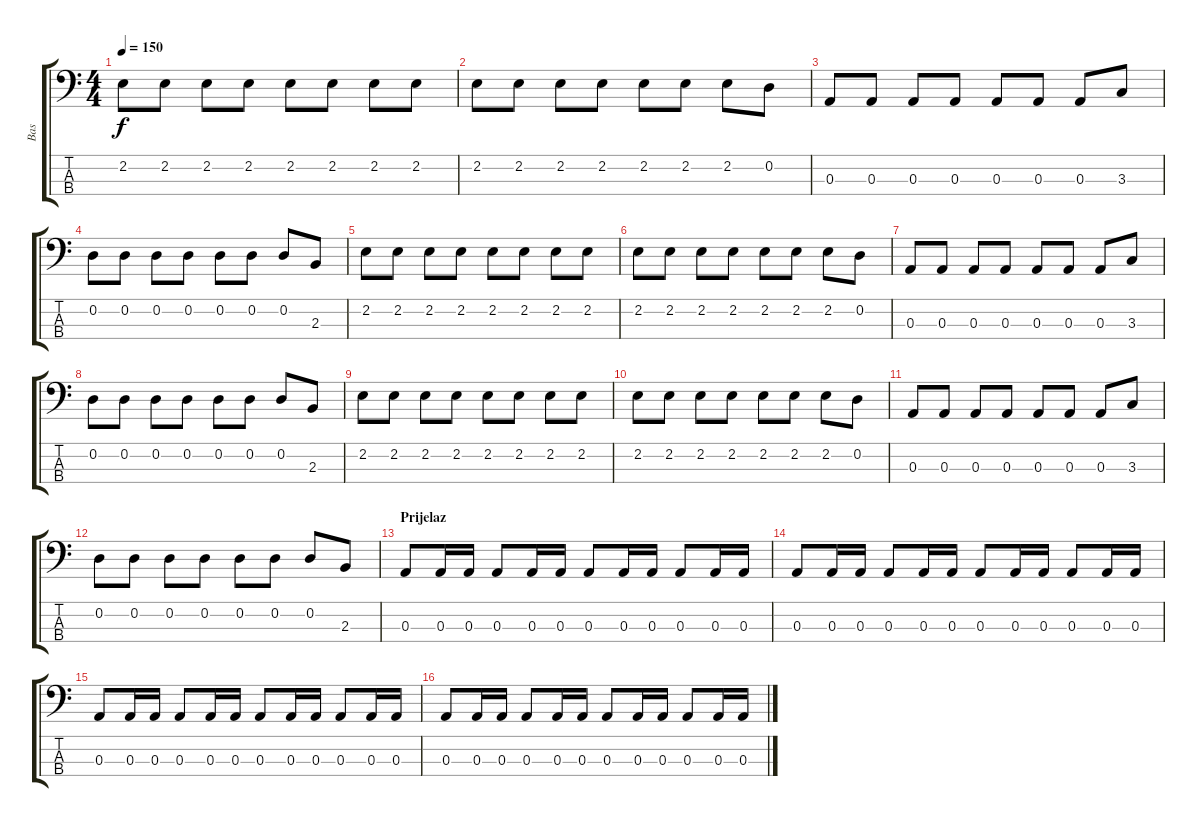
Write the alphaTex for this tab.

\track ("Bas" "Bas") {instrument electricbassfinger}
\staff {score tabs}
\tuning (G2 D2 A1 E1) {hide}
\ts (4 4)
\tempo 150
\clef f4
\ks c
2.2.8{dy f} 2.2.8 2.2.8 2.2.8 2.2.8 2.2.8 2.2.8 2.2.8 |
2.2.8 2.2.8 2.2.8 2.2.8 2.2.8 2.2.8 2.2.8 0.2.8 |
0.3.8 0.3.8 0.3.8 0.3.8 0.3.8 0.3.8 0.3.8 3.3.8 |
0.2.8 0.2.8 0.2.8 0.2.8 0.2.8 0.2.8 0.2.8 2.3.8 |
2.2.8 2.2.8 2.2.8 2.2.8 2.2.8 2.2.8 2.2.8 2.2.8 |
2.2.8 2.2.8 2.2.8 2.2.8 2.2.8 2.2.8 2.2.8 0.2.8 |
0.3.8 0.3.8 0.3.8 0.3.8 0.3.8 0.3.8 0.3.8 3.3.8 |
0.2.8 0.2.8 0.2.8 0.2.8 0.2.8 0.2.8 0.2.8 2.3.8 |
2.2.8 2.2.8 2.2.8 2.2.8 2.2.8 2.2.8 2.2.8 2.2.8 |
2.2.8 2.2.8 2.2.8 2.2.8 2.2.8 2.2.8 2.2.8 0.2.8 |
0.3.8 0.3.8 0.3.8 0.3.8 0.3.8 0.3.8 0.3.8 3.3.8 |
0.2.8 0.2.8 0.2.8 0.2.8 0.2.8 0.2.8 0.2.8 2.3.8 |
\section ("" "Prijelaz")
0.3.8 0.3.16 0.3.16 0.3.8 0.3.16 0.3.16 0.3.8 0.3.16 0.3.16 0.3.8 0.3.16 0.3.16 |
0.3.8 0.3.16 0.3.16 0.3.8 0.3.16 0.3.16 0.3.8 0.3.16 0.3.16 0.3.8 0.3.16 0.3.16 |
0.3.8 0.3.16 0.3.16 0.3.8 0.3.16 0.3.16 0.3.8 0.3.16 0.3.16 0.3.8 0.3.16 0.3.16 |
0.3.8 0.3.16 0.3.16 0.3.8 0.3.16 0.3.16 0.3.8 0.3.16 0.3.16 0.3.8 0.3.16 0.3.16
